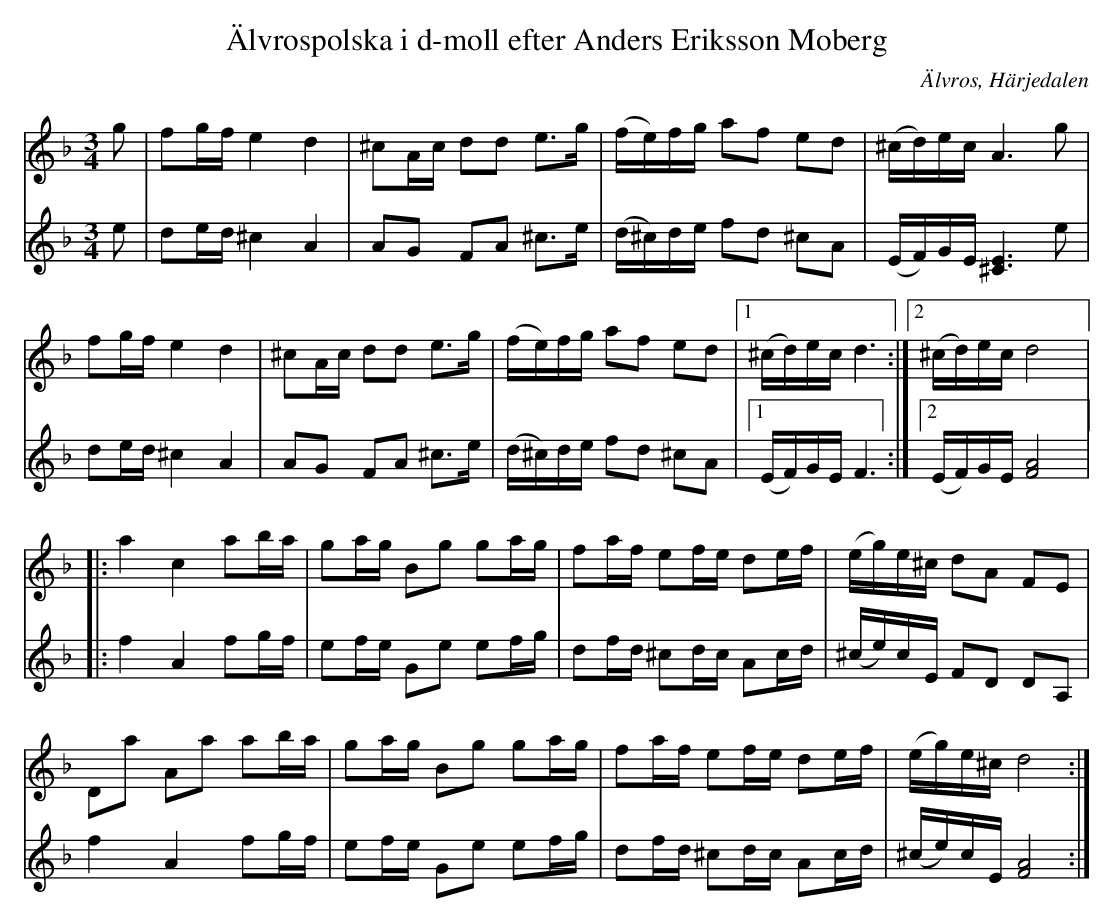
X:1
T:Älvrospolska i d-moll efter Anders Eriksson Moberg
O:Älvros, Härjedalen
M:3/4
L:1/8
K:Dm
V:1
g|fg/f/ e2 d2|^cA/c/ dd e>g|(f/e/)f/g/ af ed|(^c/d/)e/c/ A3 g|!
fg/f/ e2 d2|^cA/c/ dd e>g|(f/e/)f/g/ af ed|[1(^c/d/)e/c/ d3:|[2(^c/d/)e/c/ d4|:!
a2 c2 ab/a/|ga/g/ Bg ga/g/|fa/f/ ef/e/ de/f/|(e/g/)e/^c/ dA FE|!
Da Aa ab/a/|ga/g/ Bg ga/g/|fa/f/ ef/e/ de/f/|(e/g/)e/^c/ d4:|]
V:2
e|de/d/ ^c2 A2|AG FA ^c>e|(d/^c/)d/e/ fd ^cA|(E/F/)G/E/ [^C3E3] e|!
de/d/ ^c2 A2|AG FA ^c>e|(d/^c/)d/e/ fd ^cA|[1(E/F/)G/E/ F3:|[2(E/F/)G/E/ [F4A4]|:!
f2 A2 fg/f/|ef/e/ Ge ef/g/|df/d/ ^cd/c/ Ac/d/|(^c/e/)c/E/ FD DA,|!
f2 A2 fg/f/|ef/e/ Ge ef/g/|df/d/ ^cd/c/ Ac/d/|(^c/e/)c/E/ [F4A4]:|]!
